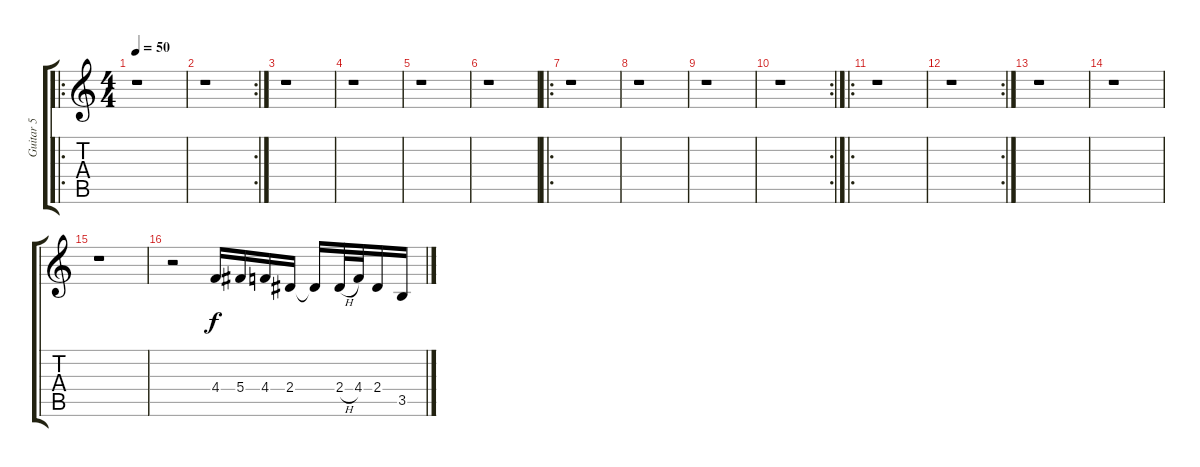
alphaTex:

\track ("Guitar 5" "Guitar 5") {instrument overdrivenguitar}
\staff {score tabs}
\tuning (Eb4 Bb3 Gb3 Db3 Ab2 Eb2) {hide}
\ro
\ts (4 4)
\tempo 50
\clef g2
\ks c
r.1{dy f} |
\rc 2
r.1 |
r.1 |
r.1 |
r.1 |
r.1 |
\ro
r.1 |
r.1 |
r.1 |
\rc 2
r.1 |
\ro
r.1 |
\rc 2
r.1 |
r.1 |
r.1 |
r.1 |
r.2 4.4.16 5.4.16 4.4.16 2.4.16 2.4{t}.16 2.4{h}.32 4.4.32 2.4.16 3.5.16
